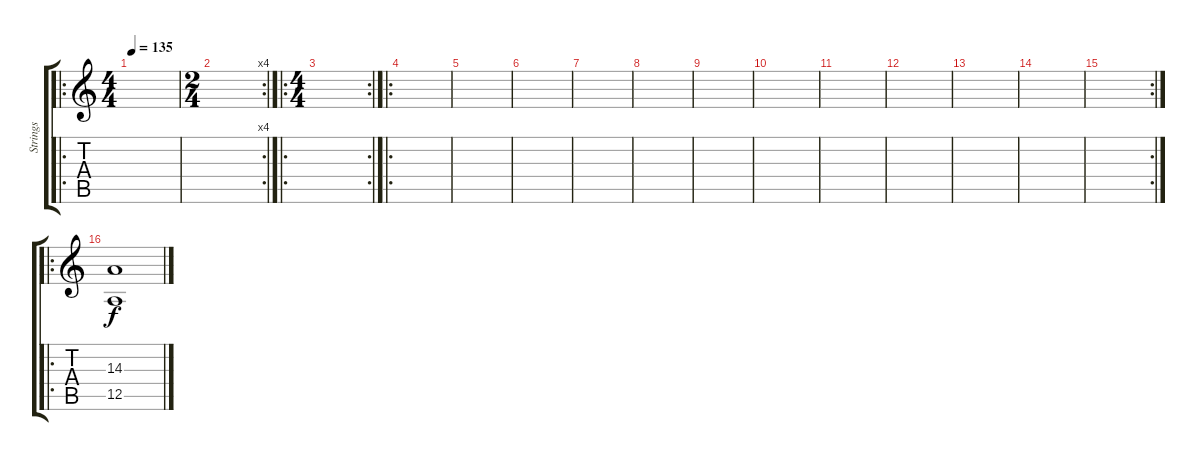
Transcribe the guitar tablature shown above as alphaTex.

\track ("Strings" "Strings") {instrument stringensemble2}
\staff {score tabs}
\tuning (E4 B3 G3 D3 A2 E2) {hide}
\ro
\ts (4 4)
\tempo 135
\clef g2
\ks c
|
\rc 4
\ts (2 4)
|
\ro
\rc 2
\ts (4 4)
|
\ro
|
|
|
|
|
|
|
|
|
|
|
\rc 2
|
\ro
(14.3 12.5).1
